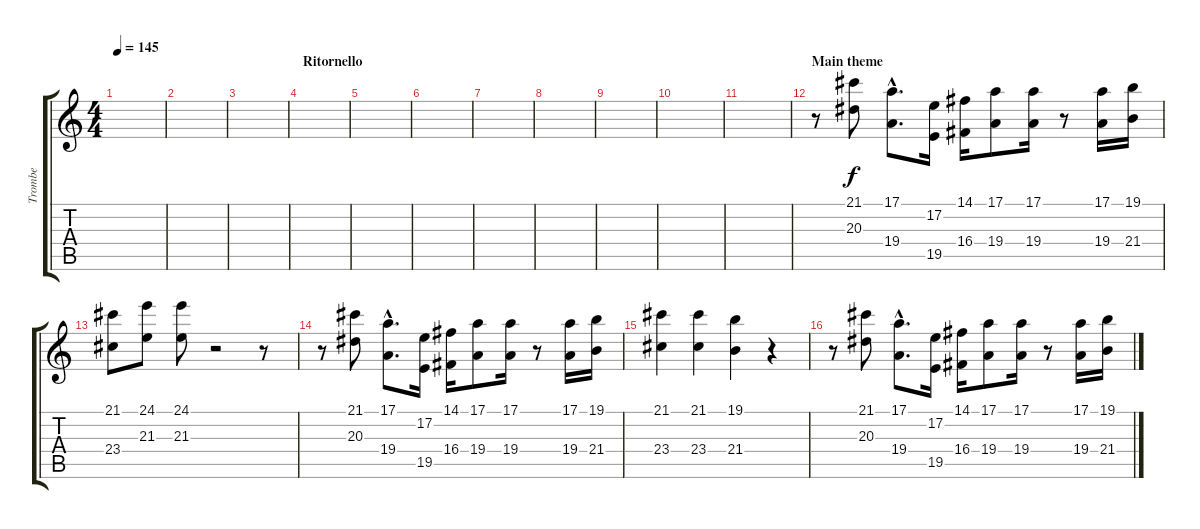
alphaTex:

\track ("Trombe" "Trombe") {instrument brasssection}
\staff {score tabs}
\tuning (E4 B3 G3 D3 A2 E2) {hide}
\ts (4 4)
\tempo 145
\clef g2
\ks c
|
|
|
\section ("" "Ritornello")
|
|
|
|
|
|
|
|
\section ("" "Main theme")
r.8 (21.1 20.3).8 (17.1{hac} 19.4{hac}).8{d} (17.2 19.5).16 (14.1 16.4).16 (17.1 19.4).8 (17.1 19.4).16 r.8 (17.1 19.4).16 (19.1 21.4).16 |
(21.1 23.4).8 (24.1 21.3).8 (24.1 21.3).8 r.2 r.8 |
r.8 (21.1 20.3).8 (17.1{hac} 19.4{hac}).8{d} (17.2 19.5).16 (14.1 16.4).16 (17.1 19.4).8 (17.1 19.4).16 r.8 (17.1 19.4).16 (19.1 21.4).16 |
(21.1 23.4).4 (21.1 23.4).4 (19.1 21.4).4 r.4 |
r.8 (21.1 20.3).8 (17.1{hac} 19.4{hac}).8{d} (17.2 19.5).16 (14.1 16.4).16 (17.1 19.4).8 (17.1 19.4).16 r.8 (17.1 19.4).16 (19.1 21.4).16
